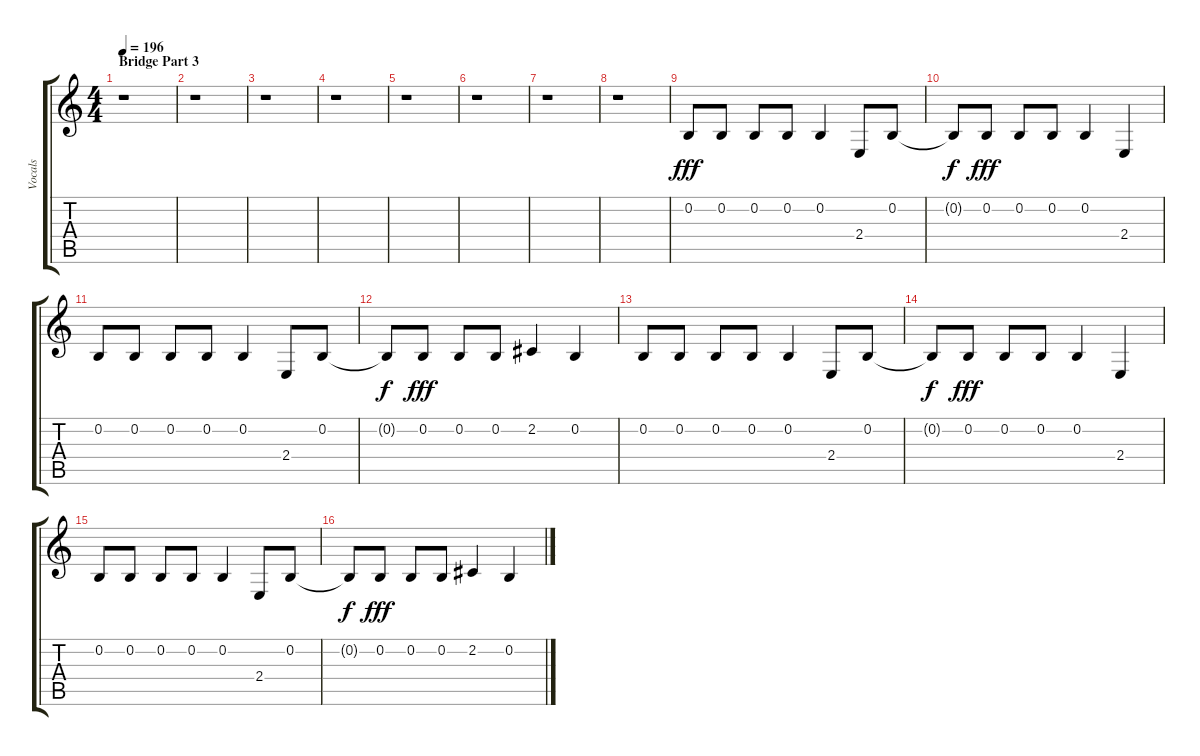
\track ("Vocals" "Vocals") {instrument oboe}
\staff {score tabs}
\tuning (E4 B3 G3 D3 A2 E2) {hide}
\ts (4 4)
\section ("" "Bridge Part 3")
\tempo 196
\clef g2
\ks c
r.1{dy fff} |
r.1 |
r.1 |
r.1 |
r.1 |
r.1 |
r.1 |
r.1 |
0.2.8 0.2.8 0.2.8 0.2.8 0.2.4 2.4.8 0.2.8 |
0.2{t}.8{dy f} 0.2.8{dy fff} 0.2.8 0.2.8 0.2.4 2.4.4 |
0.2.8 0.2.8 0.2.8 0.2.8 0.2.4 2.4.8 0.2.8 |
0.2{t}.8{dy f} 0.2.8{dy fff} 0.2.8 0.2.8 2.2.4 0.2.4 |
0.2.8 0.2.8 0.2.8 0.2.8 0.2.4 2.4.8 0.2.8 |
0.2{t}.8{dy f} 0.2.8{dy fff} 0.2.8 0.2.8 0.2.4 2.4.4 |
0.2.8 0.2.8 0.2.8 0.2.8 0.2.4 2.4.8 0.2.8 |
0.2{t}.8{dy f} 0.2.8{dy fff} 0.2.8 0.2.8 2.2.4 0.2.4
